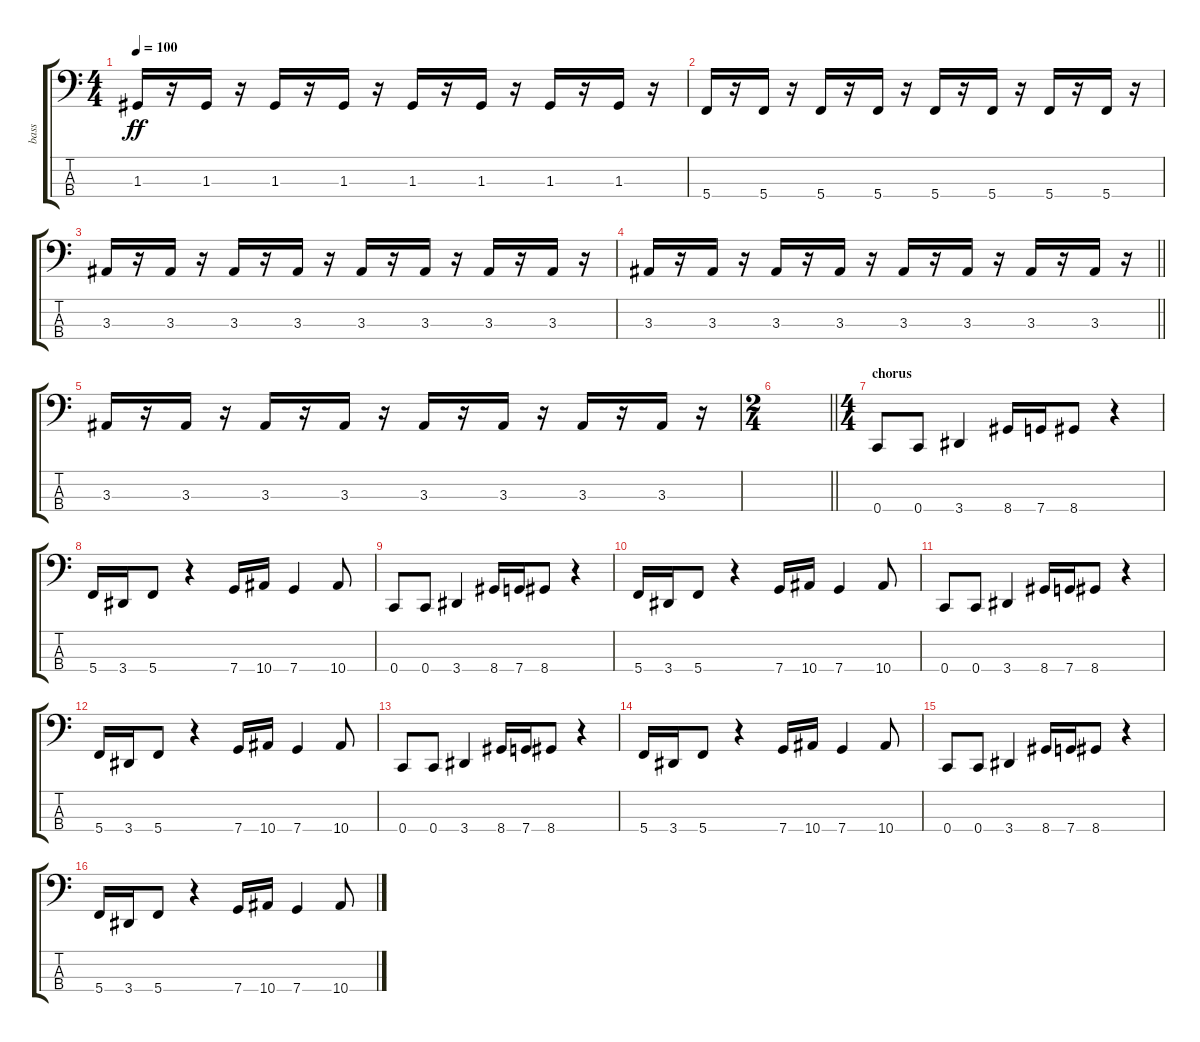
\track ("bass" "bass") {instrument electricbassfinger}
\staff {score tabs}
\tuning (F2 C2 G1 C1) {hide}
\ts (4 4)
\tempo 100
\clef f4
\ks c
1.3.16{dy ff} r.16 1.3.16 r.16 1.3.16 r.16 1.3.16 r.16 1.3.16 r.16 1.3.16 r.16 1.3.16 r.16 1.3.16 r.16 |
5.4.16 r.16 5.4.16 r.16 5.4.16 r.16 5.4.16 r.16 5.4.16 r.16 5.4.16 r.16 5.4.16 r.16 5.4.16 r.16 |
3.3.16 r.16 3.3.16 r.16 3.3.16 r.16 3.3.16 r.16 3.3.16 r.16 3.3.16 r.16 3.3.16 r.16 3.3.16 r.16 |
\barLineRight lightlight
3.3.16 r.16 3.3.16 r.16 3.3.16 r.16 3.3.16 r.16 3.3.16 r.16 3.3.16 r.16 3.3.16 r.16 3.3.16 r.16 |
3.3.16 r.16 3.3.16 r.16 3.3.16 r.16 3.3.16 r.16 3.3.16 r.16 3.3.16 r.16 3.3.16 r.16 3.3.16 r.16 |
\ts (2 4)
\barLineRight lightlight
|
\ts (4 4)
\section ("" "chorus")
0.4.8 0.4.8 3.4.4 8.4.16 7.4.16 8.4.8 r.4 |
5.4.16 3.4.16 5.4.8 r.4 7.4.16 10.4.16 7.4.4 10.4.8 |
0.4.8 0.4.8 3.4.4 8.4.16 7.4.16 8.4.8 r.4 |
5.4.16 3.4.16 5.4.8 r.4 7.4.16 10.4.16 7.4.4 10.4.8 |
0.4.8 0.4.8 3.4.4 8.4.16 7.4.16 8.4.8 r.4 |
5.4.16 3.4.16 5.4.8 r.4 7.4.16 10.4.16 7.4.4 10.4.8 |
0.4.8 0.4.8 3.4.4 8.4.16 7.4.16 8.4.8 r.4 |
5.4.16 3.4.16 5.4.8 r.4 7.4.16 10.4.16 7.4.4 10.4.8 |
0.4.8 0.4.8 3.4.4 8.4.16 7.4.16 8.4.8 r.4 |
5.4.16 3.4.16 5.4.8 r.4 7.4.16 10.4.16 7.4.4 10.4.8
